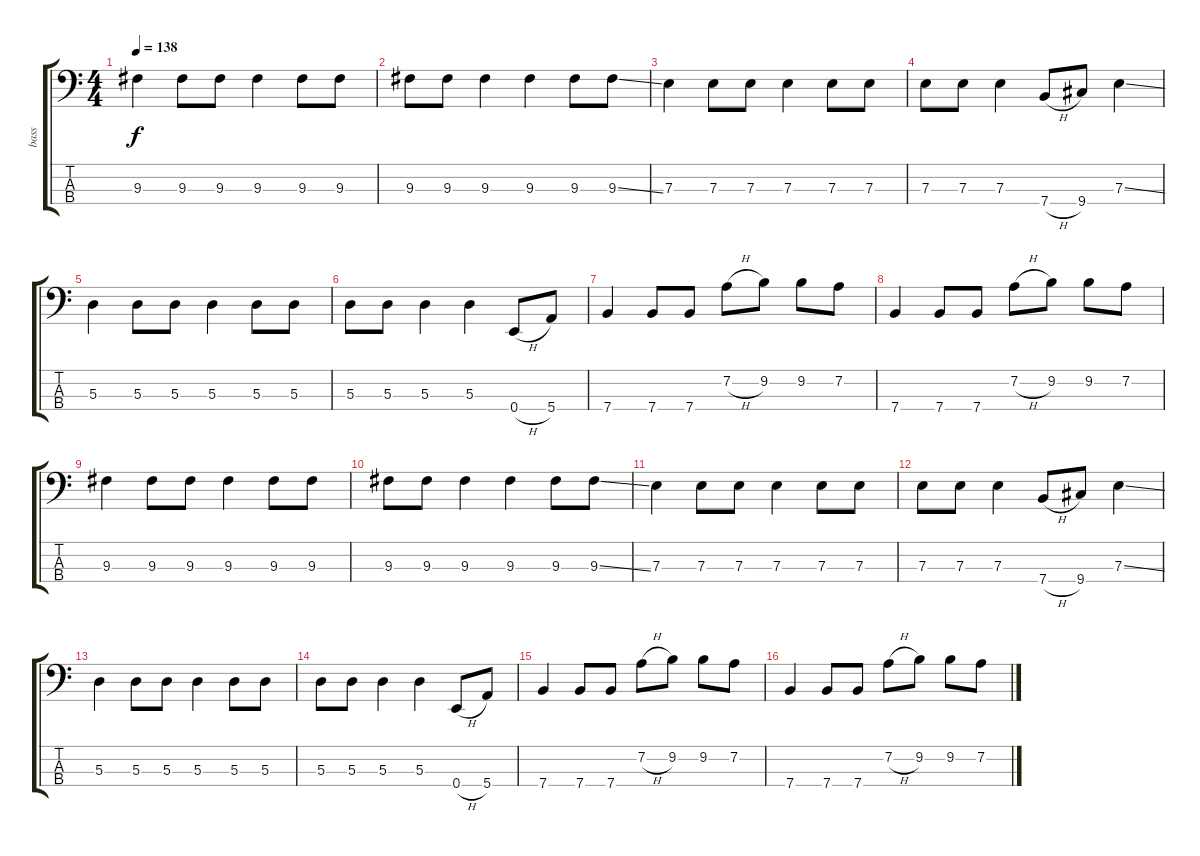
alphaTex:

\track ("bass" "bass") {instrument electricbassfinger}
\staff {score tabs}
\tuning (G2 D2 A1 E1) {hide}
\ts (4 4)
\tempo 138
\clef f4
\ks c
9.3.4{dy f} 9.3.8 9.3.8 9.3.4 9.3.8 9.3.8 |
9.3.8 9.3.8 9.3.4 9.3.4 9.3.8 9.3{ss}.8 |
7.3.4 7.3.8 7.3.8 7.3.4 7.3.8 7.3.8 |
7.3.8 7.3.8 7.3.4 7.4{h}.8 9.4.8 7.3{ss}.4 |
5.3.4 5.3.8 5.3.8 5.3.4 5.3.8 5.3.8 |
5.3.8 5.3.8 5.3.4 5.3.4 0.4{h}.8 5.4.8 |
7.4.4 7.4.8 7.4.8 7.2{h}.8 9.2.8 9.2.8 7.2.8 |
7.4.4 7.4.8 7.4.8 7.2{h}.8 9.2.8 9.2.8 7.2.8 |
9.3.4 9.3.8 9.3.8 9.3.4 9.3.8 9.3.8 |
9.3.8 9.3.8 9.3.4 9.3.4 9.3.8 9.3{ss}.8 |
7.3.4 7.3.8 7.3.8 7.3.4 7.3.8 7.3.8 |
7.3.8 7.3.8 7.3.4 7.4{h}.8 9.4.8 7.3{ss}.4 |
5.3.4 5.3.8 5.3.8 5.3.4 5.3.8 5.3.8 |
5.3.8 5.3.8 5.3.4 5.3.4 0.4{h}.8 5.4.8 |
7.4.4 7.4.8 7.4.8 7.2{h}.8 9.2.8 9.2.8 7.2.8 |
7.4.4 7.4.8 7.4.8 7.2{h}.8 9.2.8 9.2.8 7.2.8
